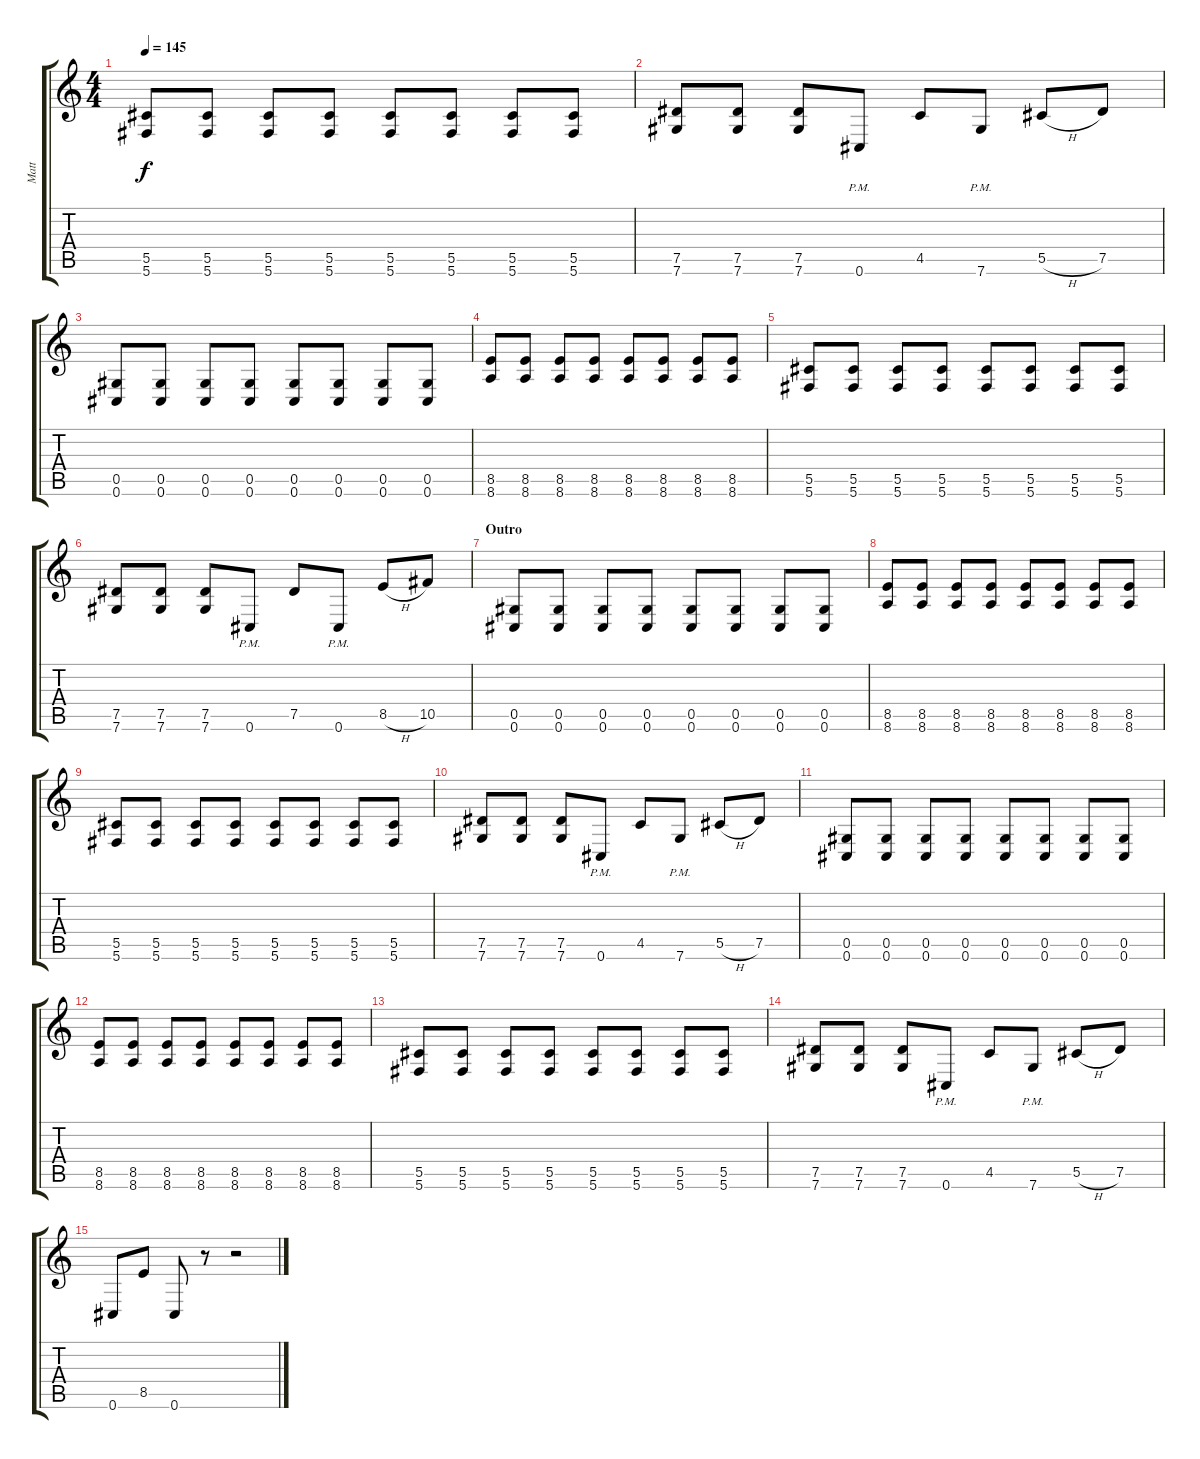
\track ("Matt" "Matt") {instrument distortionguitar}
\staff {score tabs}
\tuning (Eb4 Bb3 Gb3 Db3 Ab2 Db2) {hide}
\ts (4 4)
\tempo 145
\clef g2
\ks c
(5.5 5.6).8{dy f} (5.5 5.6).8 (5.5 5.6).8 (5.5 5.6).8 (5.5 5.6).8 (5.5 5.6).8 (5.5 5.6).8 (5.5 5.6).8 |
(7.5 7.6).8 (7.5 7.6).8 (7.5 7.6).8 0.6{pm}.8 4.5.8 7.6{pm}.8 5.5{h}.8 7.5.8 |
(0.5 0.6).8 (0.5 0.6).8 (0.5 0.6).8 (0.5 0.6).8 (0.5 0.6).8 (0.5 0.6).8 (0.5 0.6).8 (0.5 0.6).8 |
(8.5 8.6).8 (8.5 8.6).8 (8.5 8.6).8 (8.5 8.6).8 (8.5 8.6).8 (8.5 8.6).8 (8.5 8.6).8 (8.5 8.6).8 |
(5.5 5.6).8 (5.5 5.6).8 (5.5 5.6).8 (5.5 5.6).8 (5.5 5.6).8 (5.5 5.6).8 (5.5 5.6).8 (5.5 5.6).8 |
(7.5 7.6).8 (7.5 7.6).8 (7.5 7.6).8 0.6{pm}.8 7.5.8 0.6{pm}.8 8.5{h}.8 10.5.8 |
\section ("" "Outro")
(0.5 0.6).8 (0.5 0.6).8 (0.5 0.6).8 (0.5 0.6).8 (0.5 0.6).8 (0.5 0.6).8 (0.5 0.6).8 (0.5 0.6).8 |
(8.5 8.6).8 (8.5 8.6).8 (8.5 8.6).8 (8.5 8.6).8 (8.5 8.6).8 (8.5 8.6).8 (8.5 8.6).8 (8.5 8.6).8 |
(5.5 5.6).8 (5.5 5.6).8 (5.5 5.6).8 (5.5 5.6).8 (5.5 5.6).8 (5.5 5.6).8 (5.5 5.6).8 (5.5 5.6).8 |
(7.5 7.6).8 (7.5 7.6).8 (7.5 7.6).8 0.6{pm}.8 4.5.8 7.6{pm}.8 5.5{h}.8 7.5.8 |
(0.5 0.6).8 (0.5 0.6).8 (0.5 0.6).8 (0.5 0.6).8 (0.5 0.6).8 (0.5 0.6).8 (0.5 0.6).8 (0.5 0.6).8 |
(8.5 8.6).8 (8.5 8.6).8 (8.5 8.6).8 (8.5 8.6).8 (8.5 8.6).8 (8.5 8.6).8 (8.5 8.6).8 (8.5 8.6).8 |
(5.5 5.6).8 (5.5 5.6).8 (5.5 5.6).8 (5.5 5.6).8 (5.5 5.6).8 (5.5 5.6).8 (5.5 5.6).8 (5.5 5.6).8 |
(7.5 7.6).8 (7.5 7.6).8 (7.5 7.6).8 0.6{pm}.8 4.5.8 7.6{pm}.8 5.5{h}.8 7.5.8 |
0.6.8 8.5.8 0.6.8 r.8 r.2
